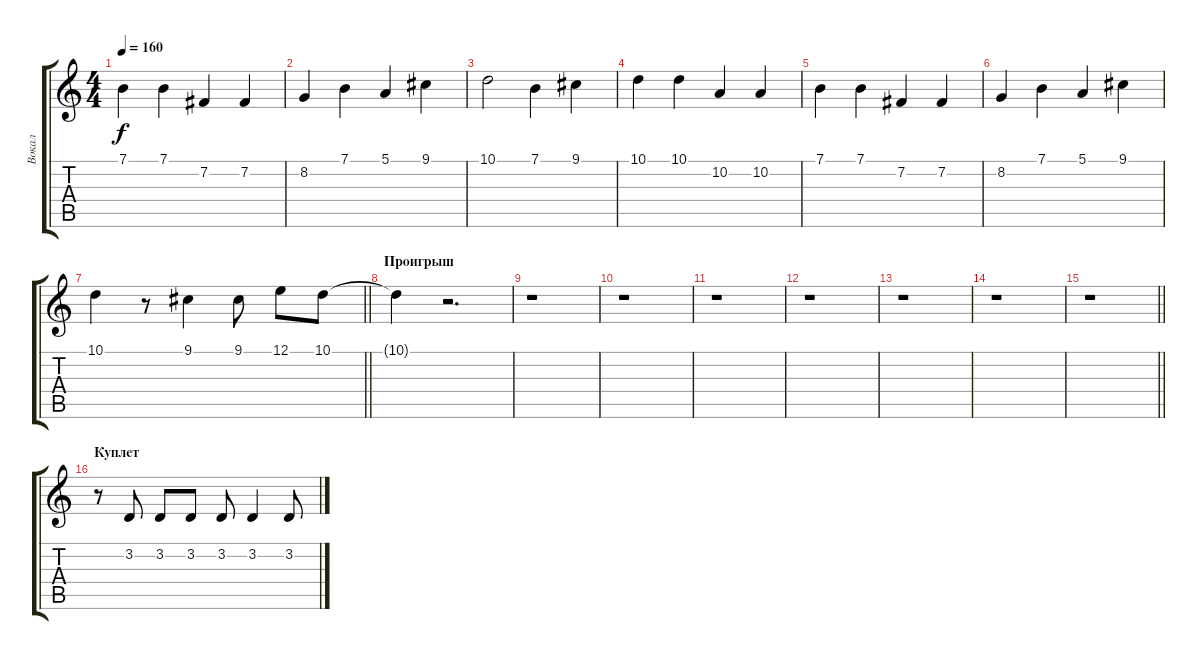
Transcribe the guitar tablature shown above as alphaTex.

\track ("Вокал" "Вокал") {instrument flute}
\staff {score tabs}
\tuning (E4 B3 G3 D3 A2 E2) {hide}
\ts (4 4)
\tempo 160
\clef g2
\ks c
7.1.4{dy f} 7.1.4 7.2.4 7.2.4 |
8.2.4 7.1.4 5.1.4 9.1.4 |
10.1.2 7.1.4 9.1.4 |
10.1.4 10.1.4 10.2.4 10.2.4 |
7.1.4 7.1.4 7.2.4 7.2.4 |
8.2.4 7.1.4 5.1.4 9.1.4 |
\barLineRight lightlight
10.1.4 r.8 9.1.4 9.1.8 12.1.8 10.1.8 |
\section ("" "Проигрыш")
10.1{t}.4 r.2{d} |
r.1 |
r.1 |
r.1 |
r.1 |
r.1 |
r.1 |
\barLineRight lightlight
r.1 |
\section ("" "Куплет")
r.8 3.2.8 3.2.8 3.2.8 3.2.8 3.2.4 3.2.8
